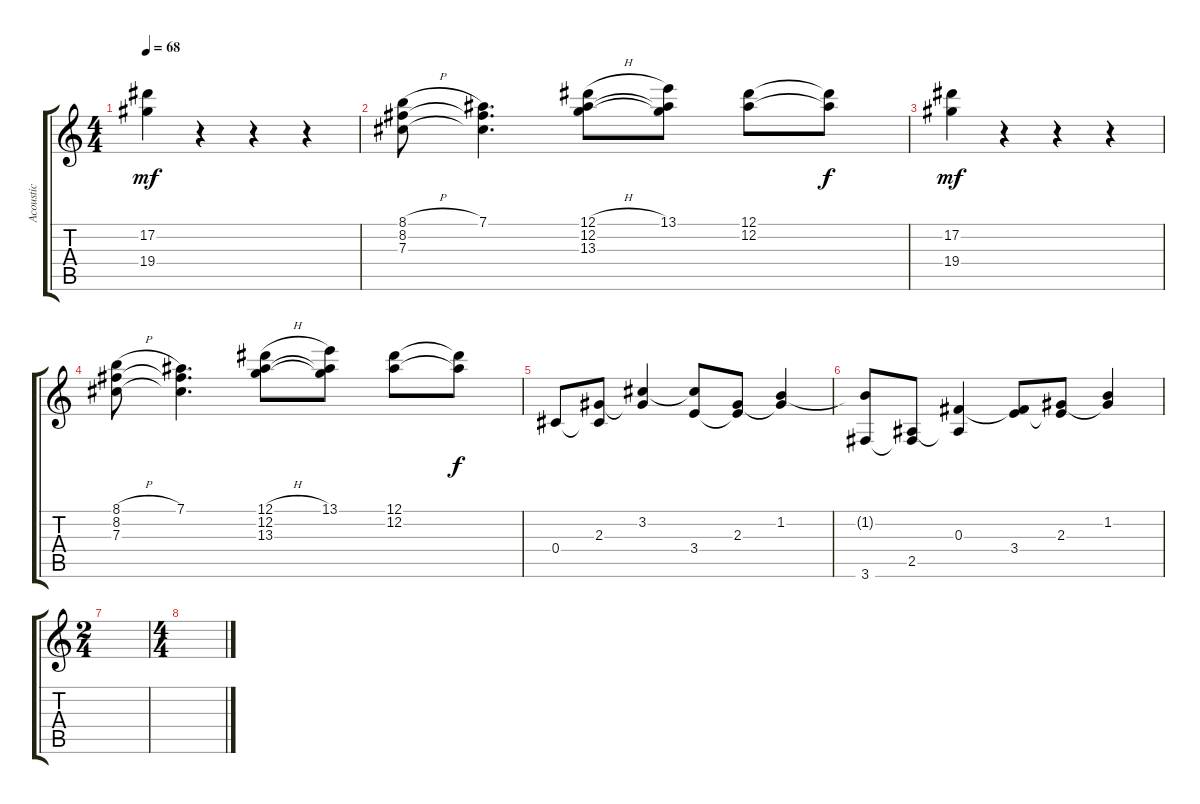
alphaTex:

\track ("Acoustic" "Acoustic") {instrument acousticguitarsteel}
\staff {score tabs}
\tuning (Eb4 Bb3 Gb3 Db3 Ab2 Eb2) {hide}
\ts (4 4)
\tempo 68
\clef g2
\ks c
(17.2 19.4).4{dy mf} r.4 r.4 r.4 |
(8.1{h} 8.2 7.3).8 (7.1 8.2{t} 7.3{t}).4{d} (12.1{h} 12.2 13.3).8 (13.1 12.2{t} 13.3{t}).8 (12.1 12.2).8 (12.1{t} 12.2{t}).8{dy f} |
(17.2 19.4).4{dy mf} r.4 r.4 r.4 |
(8.1{h} 8.2 7.3).8 (7.1 8.2{t} 7.3{t}).4{d} (12.1{h} 12.2 13.3).8 (13.1 12.2{t} 13.3{t}).8 (12.1 12.2).8 (12.1{t} 12.2{t}).8{dy f} |
0.4.8 (2.3 0.4{t}).8 (3.2 2.3{t}).4 (3.2{t} 3.4).8 (2.3 3.4{t}).8 (1.2 2.3{t}).4 |
(1.2{t} 3.6).8 (2.5 3.6{t}).8 (0.3 2.5{t}).4 (0.3{t} 3.4).8 (2.3 3.4{t}).8 (1.2 2.3{t}).4 |
\ts (2 4)
|
\ts (4 4)
